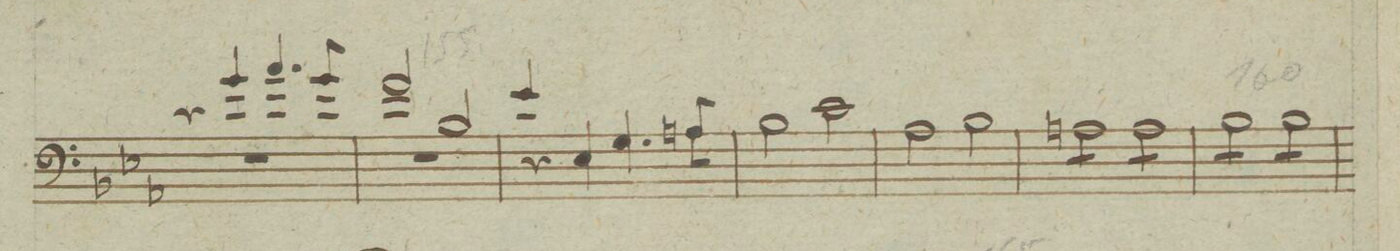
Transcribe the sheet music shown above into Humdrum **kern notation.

**kern	**dynam
*I"Vilone	*
*clefF4	*
*k[b-e-a-]	*
*met(c)	*
*M4/4	*
*^	*
4ryy	1ryy	.
4gyy/	.	.
4.a-yy/	.	.
8gyy/	.	.
=151	=151	=151
2fyy/	1ryy	.
2B-yy/	.	.
=152	=152	=152
4e-yy/	4ryy	.
4E-yy/	4E-yy\	.
4.Gyy/	4.Gyy\	.
8Anyy/	8Ayy\	.
*v	*v	*
=153	=153
2B-yy\	.
2cyy\	.
=154	=154
2B-yy\	.
2cyy\	.
=155	=155
*tremolo	*
8An\Lyy	.
8Ayy\	.
8Ayy\	.
8A\Jyy	.
8A\Lyy	.
8Ayy\	.
8Ayy\	.
8A\Jyy	.
=156	=156
8B-\Lyy	.
8B-yy\	.
8B-yy\	.
8B-\Jyy	.
8B-\Lyy	.
8B-yy\	.
8B-yy\	.
8B-\Jyy	.
=157	=157
*-	*-
